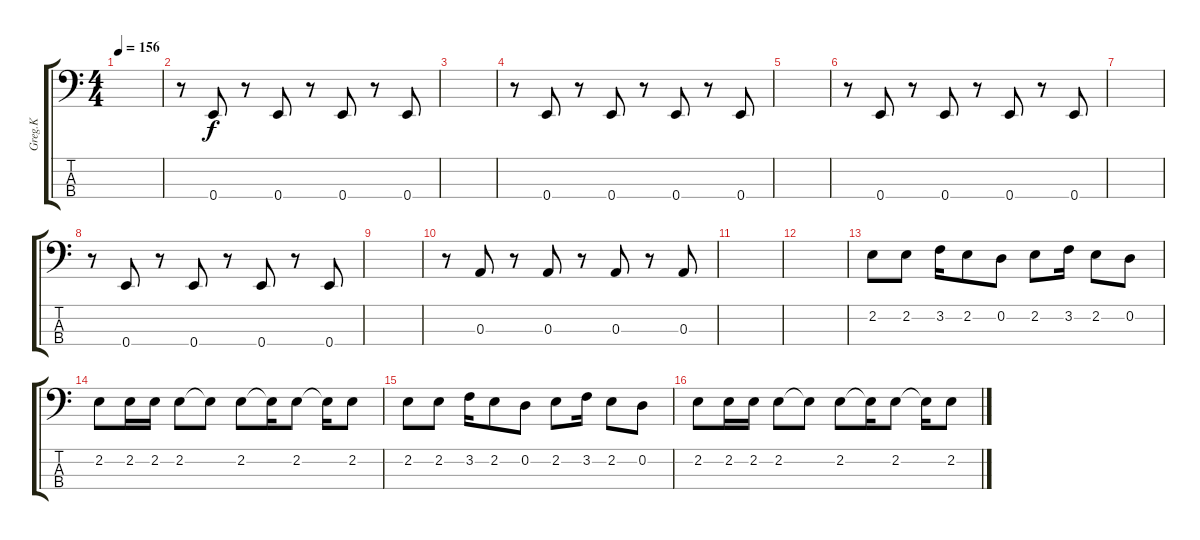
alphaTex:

\track ("Greg.K" "Greg.K") {instrument electricbasspick}
\staff {score tabs}
\tuning (G2 D2 A1 E1) {hide}
\ts (4 4)
\tempo 156
\clef f4
\ks c
|
r.8 0.4.8 r.8 0.4.8 r.8 0.4.8 r.8 0.4.8 |
|
r.8 0.4.8 r.8 0.4.8 r.8 0.4.8 r.8 0.4.8 |
|
r.8 0.4.8 r.8 0.4.8 r.8 0.4.8 r.8 0.4.8 |
|
r.8 0.4.8 r.8 0.4.8 r.8 0.4.8 r.8 0.4.8 |
|
r.8 0.3.8 r.8 0.3.8 r.8 0.3.8 r.8 0.3.8 |
|
|
2.2.8 2.2.8 3.2.16 2.2.8 0.2.8 2.2.8 3.2.16 2.2.8 0.2.8 |
2.2.8 2.2.16 2.2.16 2.2.8 2.2{t}.8 2.2.8 2.2{t}.16 2.2.8 2.2{t}.16 2.2.8 |
2.2.8 2.2.8 3.2.16 2.2.8 0.2.8 2.2.8 3.2.16 2.2.8 0.2.8 |
2.2.8 2.2.16 2.2.16 2.2.8 2.2{t}.8 2.2.8 2.2{t}.16 2.2.8 2.2{t}.16 2.2.8
